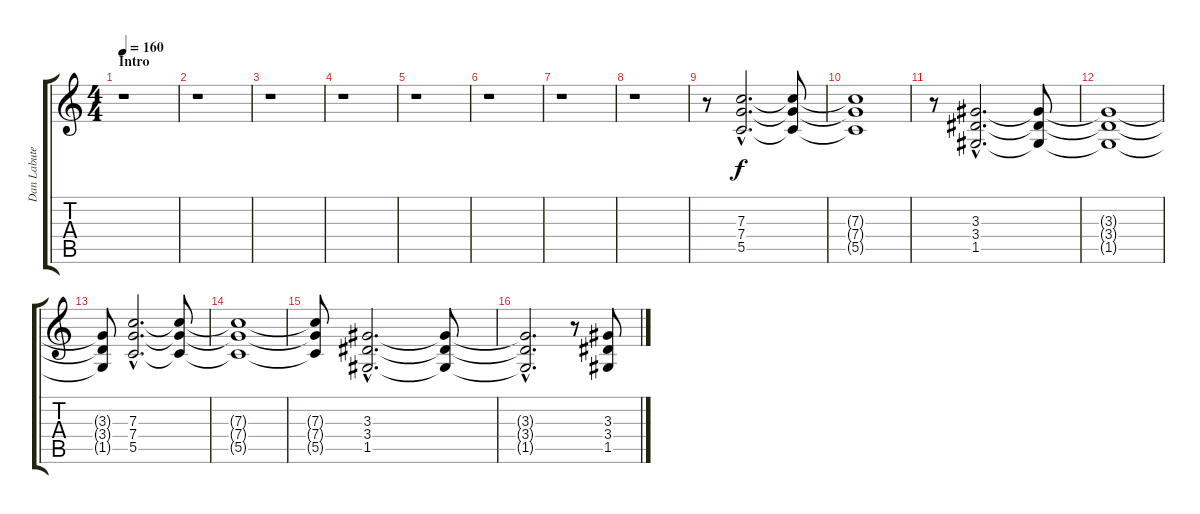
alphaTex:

\track ("Dan Labute" "Dan Labute") {instrument distortionguitar}
\staff {score tabs}
\tuning (D4 A3 F3 C3 G2 C2) {hide}
\ts (4 4)
\section ("" "Intro")
\tempo 160
\clef g2
\ks c
r.1{dy f instrument distortionguitar} |
r.1 |
r.1 |
r.1 |
r.1 |
r.1 |
r.1 |
r.1 |
r.8 (7.3{hac} 7.4{hac} 5.5{hac}).2{d} (7.3{t} 7.4{t} 5.5{t}).8 |
(7.3{t} 7.4{t} 5.5{t}).1 |
r.8 (3.3{hac} 3.4{hac} 1.5{hac}).2{d} (3.3{t} 3.4{t} 1.5{t}).8 |
(3.3{t} 3.4{t} 1.5{t}).1 |
(3.3{t} 3.4{t} 1.5{t}).8 (7.3{hac} 7.4{hac} 5.5{hac}).2{d} (7.3{t} 7.4{t} 5.5{t}).8 |
(7.3{t} 7.4{t} 5.5{t}).1 |
(7.3{t} 7.4{t} 5.5{t}).8 (3.3{hac} 3.4{hac} 1.5{hac}).2{d} (3.3{t} 3.4{t} 1.5{t}).8 |
(3.3{hac t} 3.4{hac t} 1.5{hac t}).2{d} r.8 (3.3 3.4 1.5).8
